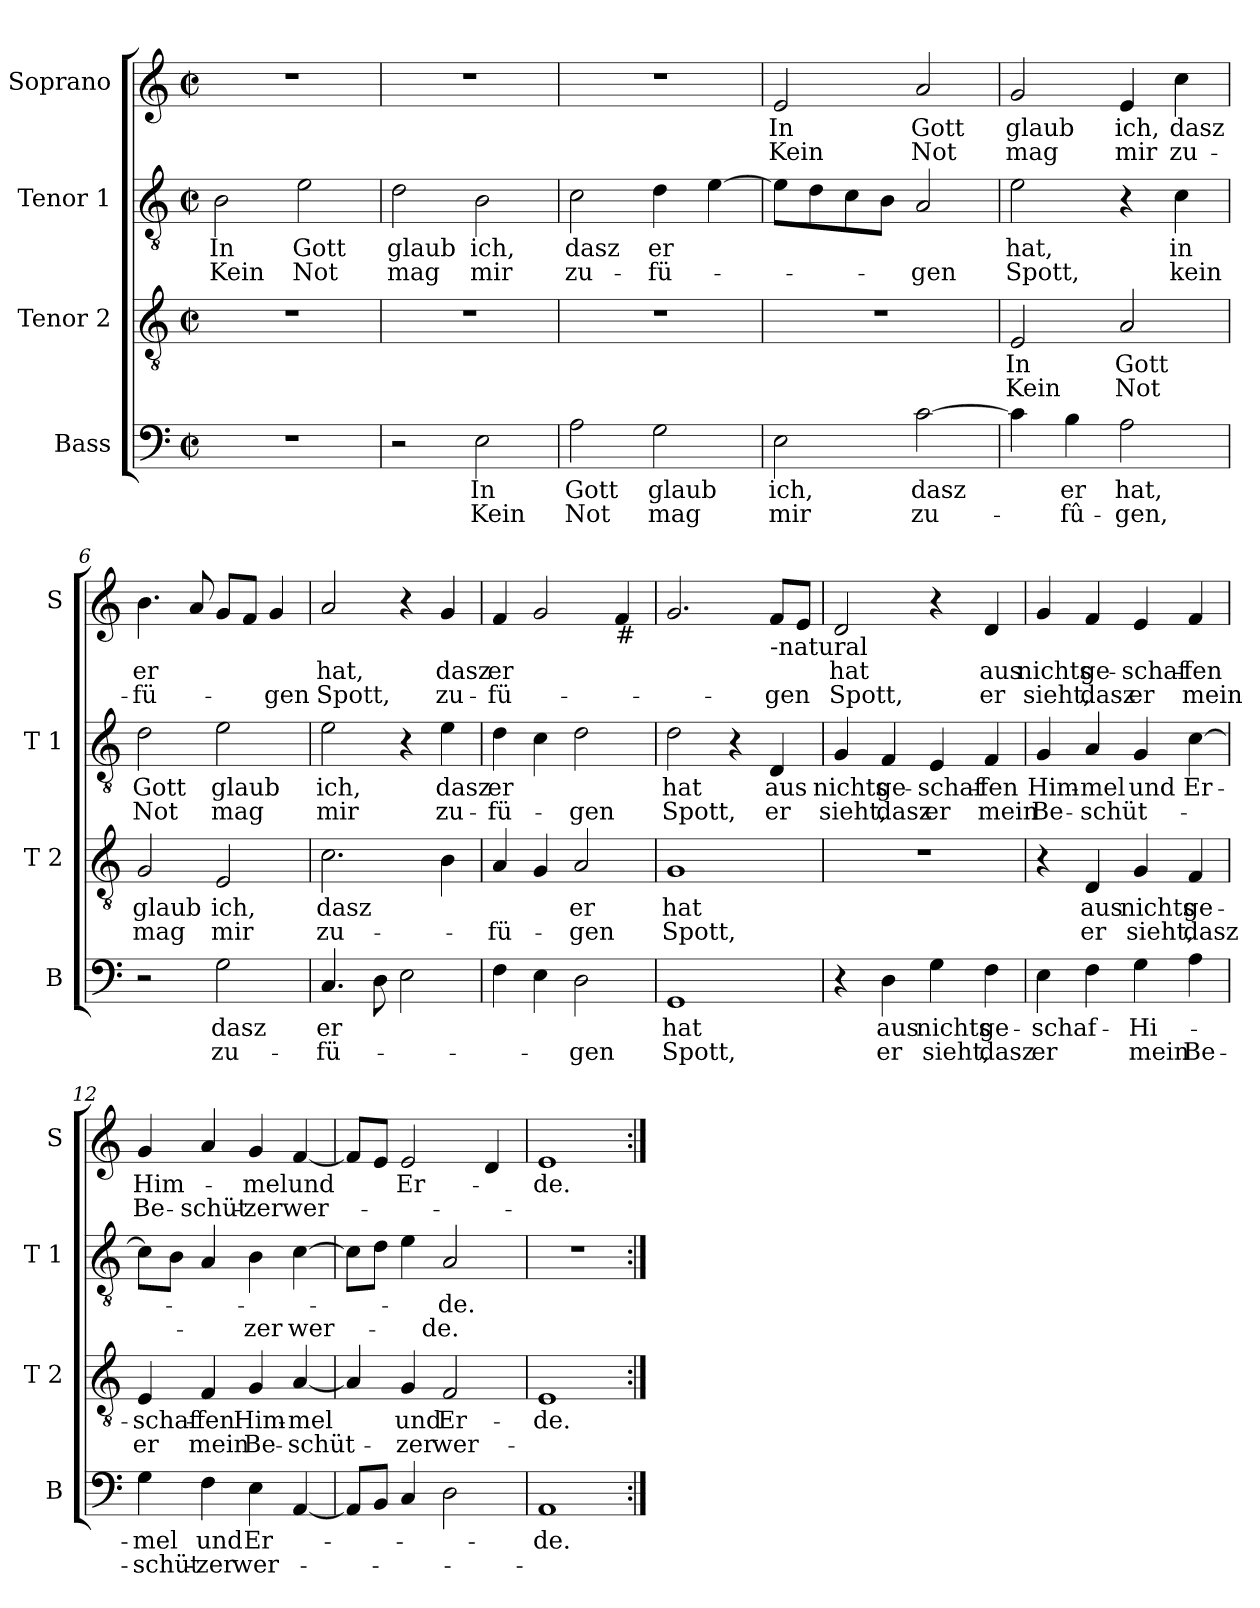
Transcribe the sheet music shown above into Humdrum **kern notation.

**kern	**text	**text	**kern	**text	**text	**kern	**text	**text	**kern	**text	**text
*part4	*part4	*part4	*part3	*part3	*part3	*part2	*part2	*part2	*part1	*part1	*part1
*staff4	*staff4	*staff4	*staff3	*staff3	*staff3	*staff2	*staff2	*staff2	*staff1	*staff1	*staff1
*I"Bass	*	*	*I"Tenor 2	*	*	*I"Tenor 1	*	*	*I"Soprano	*	*
*I'B	*	*	*I'T 2	*	*	*I'T 1	*	*	*I'S	*	*
*clefF4	*	*	*clefGv2	*	*	*clefGv2	*	*	*clefG2	*	*
*k[]	*	*	*k[]	*	*	*k[]	*	*	*k[]	*	*
*C:	*	*	*C:	*	*	*C:	*	*	*C:	*	*
*M2/2	*	*	*M2/2	*	*	*M2/2	*	*	*M2/2	*	*
*met(c|)	*	*	*met(c|)	*	*	*met(c|)	*	*	*met(c|)	*	*
=1	=1	=1	=1	=1	=1	=1	=1	=1	=1	=1	=1
!	!	!	!	!	!	!	!LO:LY:b	!LO:LY:b	!	!	!
1r	.	.	1r	.	.	2B\	In	Kein	1r	.	.
!	!	!	!	!	!	!	!LO:LY:b	!LO:LY:b	!	!	!
.	.	.	.	.	.	2e\	Gott	Not	.	.	.
=2	=2	=2	=2	=2	=2	=2	=2	=2	=2	=2	=2
!	!	!	!	!	!	!	!LO:LY:b	!LO:LY:b	!	!	!
2r	.	.	1r	.	.	2d\	glaub	mag	1r	.	.
!	!LO:LY:b	!LO:LY:b	!	!	!	!	!LO:LY:b	!LO:LY:b	!	!	!
2E\	In	Kein	.	.	.	2B\	ich,	mir	.	.	.
=3	=3	=3	=3	=3	=3	=3	=3	=3	=3	=3	=3
!	!LO:LY:b	!LO:LY:b	!	!	!	!	!LO:LY:b	!LO:LY:b	!	!	!
2A\	Gott	Not	1r	.	.	2c\	dasz	zu-	1r	.	.
!	!LO:LY:b	!LO:LY:b	!	!	!	!	!LO:LY:b	!LO:LY:b	!	!	!
2G\	glaub	mag	.	.	.	4d\	er	-fü-	.	.	.
.	.	.	.	.	.	[4e\	.	.	.	.	.
=4	=4	=4	=4	=4	=4	=4	=4	=4	=4	=4	=4
!	!LO:LY:b	!LO:LY:b	!	!	!	!	!	!	!	!LO:LY:b	!LO:LY:b
2E\	ich,	mir	1r	.	.	8e\L]	.	.	2e/	In	Kein
.	.	.	.	.	.	8d\	.	.	.	.	.
.	.	.	.	.	.	8c\	.	.	.	.	.
.	.	.	.	.	.	8B\J	.	.	.	.	.
!	!LO:LY:b	!LO:LY:b	!	!	!	!	!	!LO:LY:b	!	!LO:LY:b	!LO:LY:b
[2c\	dasz	zu-	.	.	.	2A/	.	-gen	2a/	Gott	Not
=5	=5	=5	=5	=5	=5	=5	=5	=5	=5	=5	=5
!	!	!	!	!LO:LY:b	!LO:LY:b	!	!LO:LY:b	!LO:LY:b	!	!LO:LY:b	!LO:LY:b
4c\]	.	.	2E/	In	Kein	2e\	hat,	Spott,	2g/	glaub	mag
!	!LO:LY:b	!LO:LY:b	!	!	!	!	!	!	!	!	!
4B\	er	-fû-	.	.	.	.	.	.	.	.	.
!	!LO:LY:b	!LO:LY:b	!	!LO:LY:b	!LO:LY:b	!	!	!	!	!LO:LY:b	!LO:LY:b
2A\	hat,	-gen,	2A/	Gott	Not	4r	.	.	4e/	ich,	mir
!	!	!	!	!	!	!	!LO:LY:b	!LO:LY:b	!	!LO:LY:b	!LO:LY:b
.	.	.	.	.	.	4c\	in	kein	4cc\	dasz	zu-
=6	=6	=6	=6	=6	=6	=6	=6	=6	=6	=6	=6
!	!	!	!	!LO:LY:b	!LO:LY:b	!	!LO:LY:b	!LO:LY:b	!	!LO:LY:b	!LO:LY:b
2r	.	.	2G/	glaub	mag	2d\	Gott	Not	4.b\	er	-fü-
.	.	.	.	.	.	.	.	.	8a/	.	.
!	!LO:LY:b	!LO:LY:b	!	!LO:LY:b	!LO:LY:b	!	!LO:LY:b	!LO:LY:b	!	!	!
2G\	dasz	zu-	2E/	ich,	mir	2e\	glaub	mag	8g/L	.	.
.	.	.	.	.	.	.	.	.	8f/J	.	.
!	!	!	!	!	!	!	!	!	!	!	!LO:LY:b
.	.	.	.	.	.	.	.	.	4g/	.	-gen
=7	=7	=7	=7	=7	=7	=7	=7	=7	=7	=7	=7
!	!LO:LY:b	!LO:LY:b	!	!LO:LY:b	!LO:LY:b	!	!LO:LY:b	!LO:LY:b	!	!LO:LY:b	!LO:LY:b
4.C/	er	-fü-	2.c\	dasz	zu-	2e\	ich,	mir	2a/	hat,	Spott,
8D\	.	.	.	.	.	.	.	.	.	.	.
2E\	.	.	.	.	.	4r	.	.	4r	.	.
!	!	!	!	!	!	!	!LO:LY:b	!LO:LY:b	!	!LO:LY:b	!LO:LY:b
.	.	.	4B\	.	.	4e\	dasz	zu-	4g/	dasz	zu-
!!LO:LB:g=z
=8	=8	=8	=8	=8	=8	=8	=8	=8	=8	=8	=8
!	!	!	!	!	!LO:LY:b	!	!LO:LY:b	!LO:LY:b	!	!LO:LY:b	!LO:LY:b
4F\	.	.	4A/	.	-fü-	4d\	er	-fü-	4f/	er	-fü-
4E\	.	.	4G/	.	.	4c\	.	.	2g/	.	.
!	!	!LO:LY:b	!	!LO:LY:b	!LO:LY:b	!	!	!LO:LY:b	!	!	!
2D\	.	-gen	2A/	er	-gen	2d\	.	-gen	.	.	.
!	!	!	!	!	!	!	!	!	!LO:TX:b:t=#	!	!
.	.	.	.	.	.	.	.	.	4f/	.	.
=9	=9	=9	=9	=9	=9	=9	=9	=9	=9	=9	=9
!	!LO:LY:b	!LO:LY:b	!	!LO:LY:b	!LO:LY:b	!	!LO:LY:b	!LO:LY:b	!	!	!
1GG	hat	Spott,	1G	hat	Spott,	2d\	hat	Spott,	2.g/	.	.
.	.	.	.	.	.	4r	.	.	.	.	.
!	!	!	!	!	!	!	!	!	!LO:TX:b:t=-natural	!	!
!	!	!	!	!	!	!	!LO:LY:b	!LO:LY:b	!	!	!LO:LY:b
.	.	.	.	.	.	4D/	aus	er	8f/L	.	-gen
.	.	.	.	.	.	.	.	.	8e/J	.	.
=10	=10	=10	=10	=10	=10	=10	=10	=10	=10	=10	=10
!	!	!	!	!	!	!	!LO:LY:b	!LO:LY:b	!	!LO:LY:b	!LO:LY:b
4r	.	.	1r	.	.	4G/	nichts	sieht,	2d/	hat	Spott,
!	!LO:LY:b	!LO:LY:b	!	!	!	!	!LO:LY:b	!LO:LY:b	!	!	!
4D\	aus	er	.	.	.	4F/	ge-	dasz	.	.	.
!	!LO:LY:b	!LO:LY:b	!	!	!	!	!LO:LY:b	!LO:LY:b	!	!	!
4G\	nichts	sieht,	.	.	.	4E/	-schaf-	er	4r	.	.
!	!LO:LY:b	!LO:LY:b	!	!	!	!	!LO:LY:b	!LO:LY:b	!	!LO:LY:b	!LO:LY:b
4F\	ge-	dasz	.	.	.	4F/	-fen	mein	4d/	aus	er
=11	=11	=11	=11	=11	=11	=11	=11	=11	=11	=11	=11
!	!LO:LY:b	!LO:LY:b	!	!	!	!	!LO:LY:b	!LO:LY:b	!	!LO:LY:b	!LO:LY:b
4E\	-schaf-	er	4r	.	.	4G/	Him-	Be-	4g/	nichts	sieht,
!	!	!	!	!LO:LY:b	!LO:LY:b	!	!LO:LY:b	!LO:LY:b	!	!LO:LY:b	!LO:LY:b
4F\	.	.	4D/	aus	er	4A/	-mel	-schüt-	4f/	ge-	dasz
!	!LO:LY:b	!LO:LY:b	!	!LO:LY:b	!LO:LY:b	!	!LO:LY:b	!	!	!LO:LY:b	!LO:LY:b
4G\	Hi-	mein	4G/	nichts	sieht,	4G/	und	.	4e/	-schaf-	er
!	!	!LO:LY:b	!	!LO:LY:b	!LO:LY:b	!	!LO:LY:b	!	!	!LO:LY:b	!LO:LY:b
4A\	.	Be-	4F/	ge-	dasz	[4c\	Er-	.	4f/	-fen	mein
=12	=12	=12	=12	=12	=12	=12	=12	=12	=12	=12	=12
!	!LO:LY:b	!LO:LY:b	!	!LO:LY:b	!LO:LY:b	!	!	!	!	!LO:LY:b	!LO:LY:b
4G\	-mel	-schüt-	4E/	-schaf-	er	8c\L]	.	.	4g/	Him-	Be-
.	.	.	.	.	.	8B\J	.	.	.	.	.
!	!LO:LY:b	!LO:LY:b	!	!LO:LY:b	!LO:LY:b	!	!	!	!	!	!LO:LY:b
4F\	und	-zer	4F/	-fen	mein	4A/	.	.	4a/	.	-schüt-
!	!LO:LY:b	!LO:LY:b	!	!LO:LY:b	!LO:LY:b	!	!	!LO:LY:b	!	!LO:LY:b	!LO:LY:b
4E\	Er-	wer-	4G/	Him-	Be-	4B\	.	-zer	4g/	-mel	-zer
!	!	!	!	!LO:LY:b	!LO:LY:b	!	!	!LO:LY:b	!	!LO:LY:b	!LO:LY:b
[4AA/	.	.	[4A/	-mel	-schüt-	[4c\	.	wer-	[4f/	und	wer-
=13	=13	=13	=13	=13	=13	=13	=13	=13	=13	=13	=13
8AA/L]	.	.	4A/]	.	.	8c\L]	.	.	8f/L]	.	.
8BB/J	.	.	.	.	.	8d\J	.	.	8e/J	.	.
!	!	!	!	!LO:LY:b	!LO:LY:b	!	!	!	!	!LO:LY:b	!
4C/	.	.	4G/	und	-zer	4e\	.	.	2e/	Er-	.
!	!	!	!	!LO:LY:b	!LO:LY:b	!	!LO:LY:b	!LO:LY:b	!	!	!
2D\	.	.	2F/	Er-	wer-	2A/	-de.	-de.	.	.	.
.	.	.	.	.	.	.	.	.	4d/	.	.
=14	=14	=14	=14	=14	=14	=14	=14	=14	=14	=14	=14
!	!LO:LY:b	!	!	!LO:LY:b	!	!	!	!	!	!LO:LY:b	!
1AA	-de.	.	1E	-de.	.	1r	.	.	1e	-de.	.
=:|!	=:|!	=:|!	=:|!	=:|!	=:|!	=:|!	=:|!	=:|!	=:|!	=:|!	=:|!
*-	*-	*-	*-	*-	*-	*-	*-	*-	*-	*-	*-
